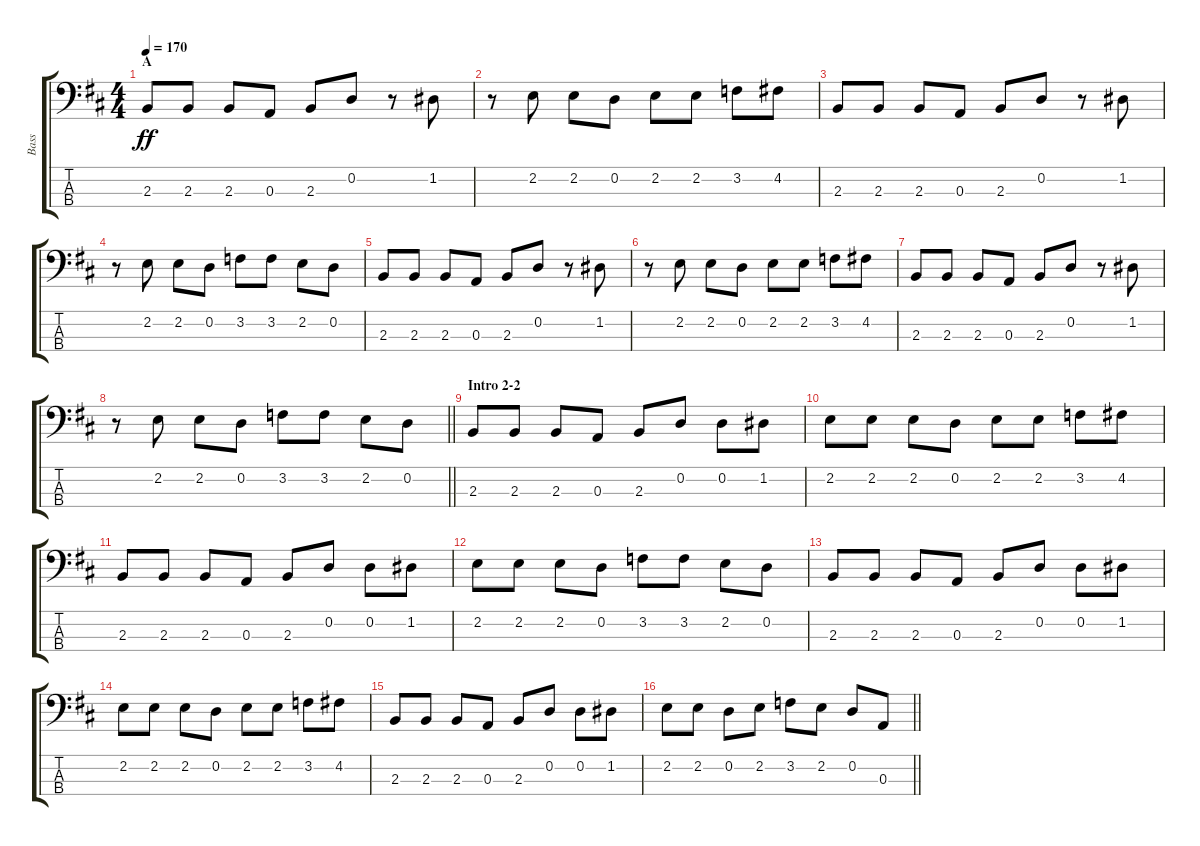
\track ("Bass" "Bass") {instrument electricbasspick}
\staff {score tabs}
\tuning (G2 D2 A1 E1) {hide}
\ts (4 4)
\section ("" "A")
\tempo 170
\clef f4
\ks d
2.3.8{dy ff} 2.3.8 2.3.8 0.3.8 2.3.8 0.2.8 r.8 1.2.8 |
r.8 2.2.8 2.2.8 0.2.8 2.2.8 2.2.8 3.2.8 4.2.8 |
2.3.8 2.3.8 2.3.8 0.3.8 2.3.8 0.2.8 r.8 1.2.8 |
r.8 2.2.8 2.2.8 0.2.8 3.2.8 3.2.8 2.2.8 0.2.8 |
2.3.8 2.3.8 2.3.8 0.3.8 2.3.8 0.2.8 r.8 1.2.8 |
r.8 2.2.8 2.2.8 0.2.8 2.2.8 2.2.8 3.2.8 4.2.8 |
2.3.8 2.3.8 2.3.8 0.3.8 2.3.8 0.2.8 r.8 1.2.8 |
\barLineRight lightlight
r.8 2.2.8 2.2.8 0.2.8 3.2.8 3.2.8 2.2.8 0.2.8 |
\section ("" "Intro 2-2")
2.3.8 2.3.8 2.3.8 0.3.8 2.3.8 0.2.8 0.2.8 1.2.8 |
2.2.8 2.2.8 2.2.8 0.2.8 2.2.8 2.2.8 3.2.8 4.2.8 |
2.3.8 2.3.8 2.3.8 0.3.8 2.3.8 0.2.8 0.2.8 1.2.8 |
2.2.8 2.2.8 2.2.8 0.2.8 3.2.8 3.2.8 2.2.8 0.2.8 |
2.3.8 2.3.8 2.3.8 0.3.8 2.3.8 0.2.8 0.2.8 1.2.8 |
2.2.8 2.2.8 2.2.8 0.2.8 2.2.8 2.2.8 3.2.8 4.2.8 |
2.3.8 2.3.8 2.3.8 0.3.8 2.3.8 0.2.8 0.2.8 1.2.8 |
\barLineRight lightlight
2.2.8 2.2.8 0.2.8 2.2.8 3.2.8 2.2.8 0.2.8 0.3.8
